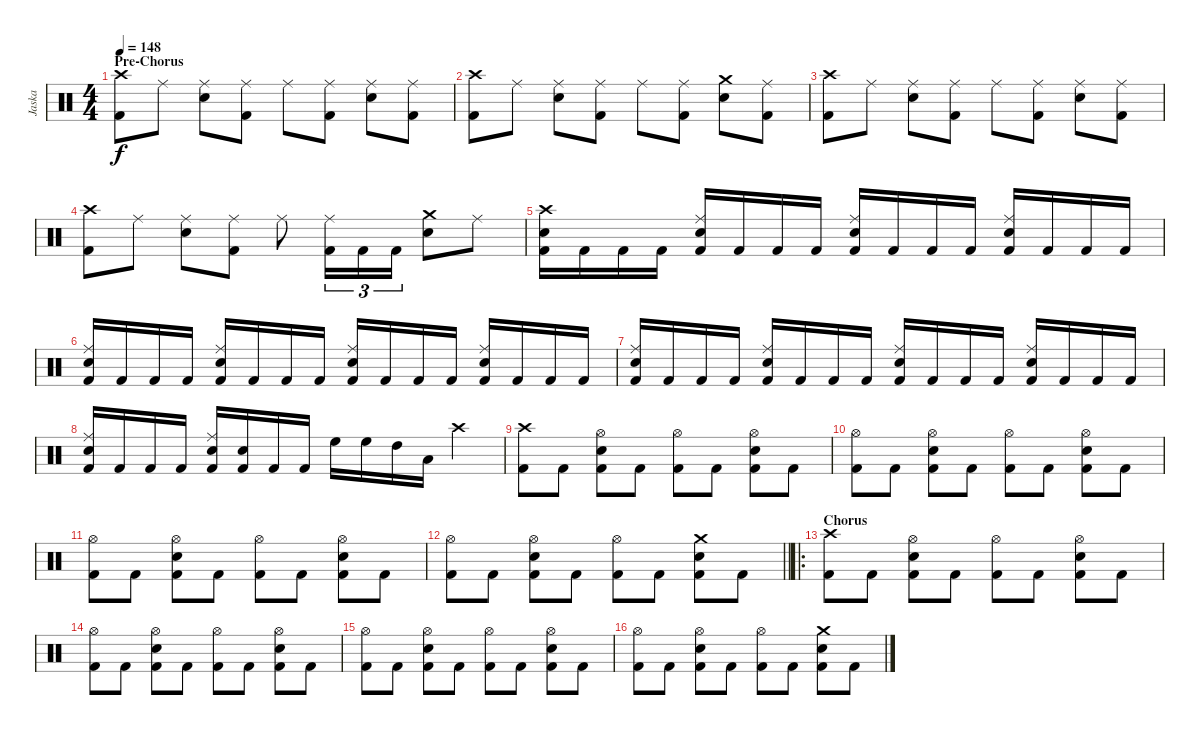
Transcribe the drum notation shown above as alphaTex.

\track ("Jaska" "Jaska") {instrument percussion}
\staff {score}
\articulation defaults
\ts (4 4)
\section ("" "Pre-Chorus")
\tempo 148
\clef neutral
\ks c
("Crash high (hit)" "Kick (hit) 2").8{dy f} "Ride (middle)".8 ("Snare (hit) 2" "Ride (middle)").8 ("Ride (middle)" "Kick (hit) 2").8 "Ride (middle)".8 ("Ride (middle)" "Kick (hit) 2").8 ("Snare (hit) 2" "Ride (middle)").8 ("Ride (middle)" "Kick (hit) 2").8 |
("Crash high (hit)" "Kick (hit) 2").8 "Ride (middle)".8 ("Snare (hit) 2" "Ride (middle)").8 ("Ride (middle)" "Kick (hit) 2").8 "Ride (middle)".8 ("Ride (middle)" "Kick (hit) 2").8 ("Snare (hit) 2" "Crash medium (hit)").8 ("Ride (middle)" "Kick (hit) 2").8 |
("Crash high (hit)" "Kick (hit) 2").8 "Ride (middle)".8 ("Snare (hit) 2" "Ride (middle)").8 ("Ride (middle)" "Kick (hit) 2").8 "Ride (middle)".8 ("Ride (middle)" "Kick (hit) 2").8 ("Snare (hit) 2" "Ride (middle)").8 ("Ride (middle)" "Kick (hit) 2").8 |
("Crash high (hit)" "Kick (hit) 2").8 "Ride (middle)".8 ("Snare (hit) 2" "Ride (middle)").8 ("Ride (middle)" "Kick (hit) 2").8 "Ride (middle)".8 ("Ride (middle)" "Kick (hit) 2").16{tu (3 2)} "Kick (hit) 2".16{tu (3 2)} "Kick (hit) 2".16{tu (3 2)} ("Snare (hit) 2" "Crash medium (hit)").8 "Ride (middle)".8 |
("Snare (hit) 2" "Crash high (hit)" "Kick (hit) 2").16 "Kick (hit) 2".16 "Kick (hit) 2".16 "Kick (hit) 2".16 ("Snare (hit) 2" "Ride (middle)" "Kick (hit) 2").16 "Kick (hit) 2".16 "Kick (hit) 2".16 "Kick (hit) 2".16 ("Snare (hit) 2" "Ride (middle)" "Kick (hit) 2").16 "Kick (hit) 2".16 "Kick (hit) 2".16 "Kick (hit) 2".16 ("Snare (hit) 2" "Ride (middle)" "Kick (hit) 2").16 "Kick (hit) 2".16 "Kick (hit) 2".16 "Kick (hit) 2".16 |
("Snare (hit) 2" "Ride (middle)" "Kick (hit) 2").16 "Kick (hit) 2".16 "Kick (hit) 2".16 "Kick (hit) 2".16 ("Snare (hit) 2" "Ride (middle)" "Kick (hit) 2").16 "Kick (hit) 2".16 "Kick (hit) 2".16 "Kick (hit) 2".16 ("Snare (hit) 2" "Ride (middle)" "Kick (hit) 2").16 "Kick (hit) 2".16 "Kick (hit) 2".16 "Kick (hit) 2".16 ("Snare (hit) 2" "Ride (middle)" "Kick (hit) 2").16 "Kick (hit) 2".16 "Kick (hit) 2".16 "Kick (hit) 2".16 |
("Snare (hit) 2" "Ride (middle)" "Kick (hit) 2").16 "Kick (hit) 2".16 "Kick (hit) 2".16 "Kick (hit) 2".16 ("Snare (hit) 2" "Ride (middle)" "Kick (hit) 2").16 "Kick (hit) 2".16 "Kick (hit) 2".16 "Kick (hit) 2".16 ("Snare (hit) 2" "Ride (middle)" "Kick (hit) 2").16 "Kick (hit) 2".16 "Kick (hit) 2".16 "Kick (hit) 2".16 ("Snare (hit) 2" "Ride (middle)" "Kick (hit) 2").16 "Kick (hit) 2".16 "Kick (hit) 2".16 "Kick (hit) 2".16 |
("Snare (hit) 2" "Ride (middle)" "Kick (hit) 2").16 "Kick (hit) 2".16 "Kick (hit) 2".16 "Kick (hit) 2".16 ("Snare (hit) 2" "Ride (middle)" "Kick (hit) 2").16 ("Snare (hit) 2" "Kick (hit) 2").16 "Kick (hit) 2".16 "Kick (hit) 2".16 "High Floor Tom (hit)".16 "High Floor Tom (hit)".16 "High Tom (hit)".16 "Low Tom (hit)".16 "Crash high (hit)".4 |
("Crash high (hit)" "Kick (hit) 2").8 "Kick (hit) 2".8 ("Hi-Hat (open)" "Snare (hit) 2" "Kick (hit) 2").8 "Kick (hit) 2".8 ("Hi-Hat (open)" "Kick (hit) 2").8 "Kick (hit) 2".8 ("Hi-Hat (open)" "Snare (hit) 2" "Kick (hit) 2").8 "Kick (hit) 2".8 |
("Hi-Hat (open)" "Kick (hit) 2").8 "Kick (hit) 2".8 ("Hi-Hat (open)" "Snare (hit) 2" "Kick (hit) 2").8 "Kick (hit) 2".8 ("Hi-Hat (open)" "Kick (hit) 2").8 "Kick (hit) 2".8 ("Hi-Hat (open)" "Snare (hit) 2" "Kick (hit) 2").8 "Kick (hit) 2".8 |
("Hi-Hat (open)" "Kick (hit) 2").8 "Kick (hit) 2".8 ("Hi-Hat (open)" "Snare (hit) 2" "Kick (hit) 2").8 "Kick (hit) 2".8 ("Hi-Hat (open)" "Kick (hit) 2").8 "Kick (hit) 2".8 ("Hi-Hat (open)" "Snare (hit) 2" "Kick (hit) 2").8 "Kick (hit) 2".8 |
\barLineRight lightlight
("Hi-Hat (open)" "Kick (hit) 2").8 "Kick (hit) 2".8 ("Hi-Hat (open)" "Snare (hit) 2" "Kick (hit) 2").8 "Kick (hit) 2".8 ("Hi-Hat (open)" "Kick (hit) 2").8 "Kick (hit) 2".8 ("Crash medium (hit)" "Snare (hit) 2" "Kick (hit) 2").8 "Kick (hit) 2".8 |
\ro
\section ("" "Chorus")
("Crash high (hit)" "Kick (hit) 2").8 "Kick (hit) 2".8 ("Hi-Hat (open)" "Snare (hit) 2" "Kick (hit) 2").8 "Kick (hit) 2".8 ("Hi-Hat (open)" "Kick (hit) 2").8 "Kick (hit) 2".8 ("Hi-Hat (open)" "Snare (hit) 2" "Kick (hit) 2").8 "Kick (hit) 2".8 |
("Hi-Hat (open)" "Kick (hit) 2").8 "Kick (hit) 2".8 ("Hi-Hat (open)" "Snare (hit) 2" "Kick (hit) 2").8 "Kick (hit) 2".8 ("Hi-Hat (open)" "Kick (hit) 2").8 "Kick (hit) 2".8 ("Hi-Hat (open)" "Snare (hit) 2" "Kick (hit) 2").8 "Kick (hit) 2".8 |
("Hi-Hat (open)" "Kick (hit) 2").8 "Kick (hit) 2".8 ("Hi-Hat (open)" "Snare (hit) 2" "Kick (hit) 2").8 "Kick (hit) 2".8 ("Hi-Hat (open)" "Kick (hit) 2").8 "Kick (hit) 2".8 ("Hi-Hat (open)" "Snare (hit) 2" "Kick (hit) 2").8 "Kick (hit) 2".8 |
("Hi-Hat (open)" "Kick (hit) 2").8 "Kick (hit) 2".8 ("Hi-Hat (open)" "Snare (hit) 2" "Kick (hit) 2").8 "Kick (hit) 2".8 ("Hi-Hat (open)" "Kick (hit) 2").8 "Kick (hit) 2".8 ("Crash medium (hit)" "Snare (hit) 2" "Kick (hit) 2").8 "Kick (hit) 2".8
